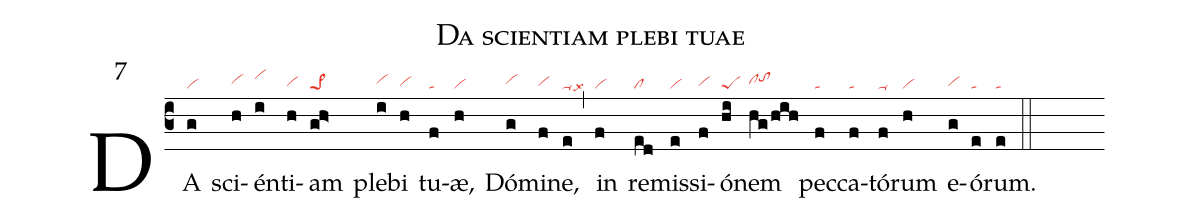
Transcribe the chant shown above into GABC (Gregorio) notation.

name: Da scientiam plebi tuae;
mode: 7;
nabc-lines: 1;
%%
(c3)
DA(g|vi) sci(h|vihh)én(i|vihj)ti(h|vihg)am(gh>|pe>1) ple(i|vihh)bi(h|vihg) tu(f|ta)æ,(h|vi) Dó(g|vihh)mi(f|vihg)ne,(e|ta-lsx6) (,)
in(f|vi) re(ed|cl)mis(e|vi)si(f|vihg)ó(hi|peS)nem(hg/hih|clhhtohi) pec(f|ta)ca(f|ta)tó(f|ta-)rum(h|vi) e(g|vihg)ó(e|ta)rum.(e|ta) (::)
